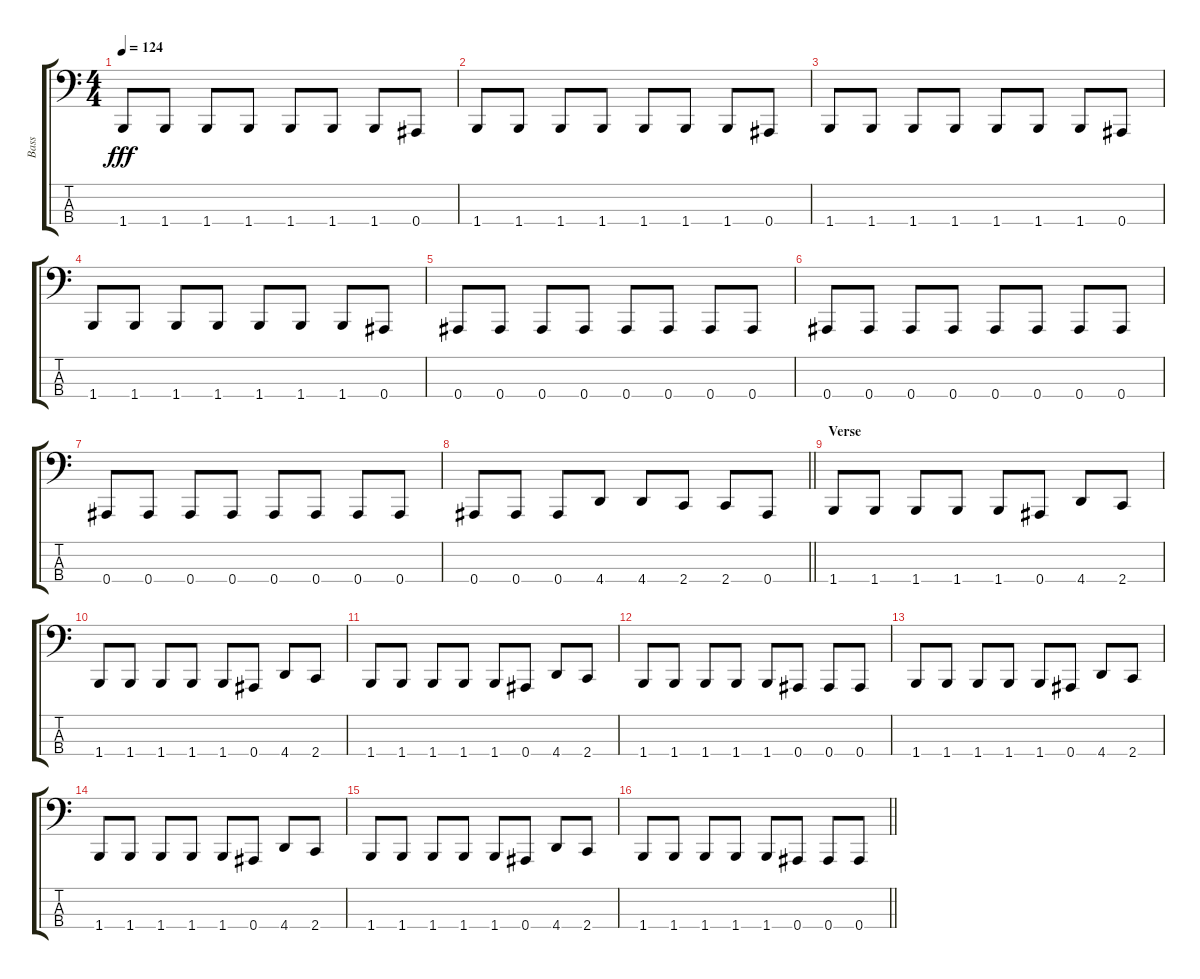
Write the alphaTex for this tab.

\track ("Bass" "Bass") {instrument electricbasspick}
\staff {score tabs}
\tuning (Eb2 Bb1 F1 Bb0) {hide}
\ts (4 4)
\tempo 124
\clef f4
\ks c
1.4.8{dy fff} 1.4.8 1.4.8 1.4.8 1.4.8 1.4.8 1.4.8 0.4.8 |
1.4.8 1.4.8 1.4.8 1.4.8 1.4.8 1.4.8 1.4.8 0.4.8 |
1.4.8 1.4.8 1.4.8 1.4.8 1.4.8 1.4.8 1.4.8 0.4.8 |
1.4.8 1.4.8 1.4.8 1.4.8 1.4.8 1.4.8 1.4.8 0.4.8 |
0.4.8 0.4.8 0.4.8 0.4.8 0.4.8 0.4.8 0.4.8 0.4.8 |
0.4.8 0.4.8 0.4.8 0.4.8 0.4.8 0.4.8 0.4.8 0.4.8 |
0.4.8 0.4.8 0.4.8 0.4.8 0.4.8 0.4.8 0.4.8 0.4.8 |
\barLineRight lightlight
0.4.8 0.4.8 0.4.8 4.4.8 4.4.8 2.4.8 2.4.8 0.4.8 |
\section ("" "Verse")
1.4.8 1.4.8 1.4.8 1.4.8 1.4.8 0.4.8 4.4.8 2.4.8 |
1.4.8 1.4.8 1.4.8 1.4.8 1.4.8 0.4.8 4.4.8 2.4.8 |
1.4.8 1.4.8 1.4.8 1.4.8 1.4.8 0.4.8 4.4.8 2.4.8 |
1.4.8 1.4.8 1.4.8 1.4.8 1.4.8 0.4.8 0.4.8 0.4.8 |
1.4.8 1.4.8 1.4.8 1.4.8 1.4.8 0.4.8 4.4.8 2.4.8 |
1.4.8 1.4.8 1.4.8 1.4.8 1.4.8 0.4.8 4.4.8 2.4.8 |
1.4.8 1.4.8 1.4.8 1.4.8 1.4.8 0.4.8 4.4.8 2.4.8 |
\barLineRight lightlight
1.4.8 1.4.8 1.4.8 1.4.8 1.4.8 0.4.8 0.4.8 0.4.8
